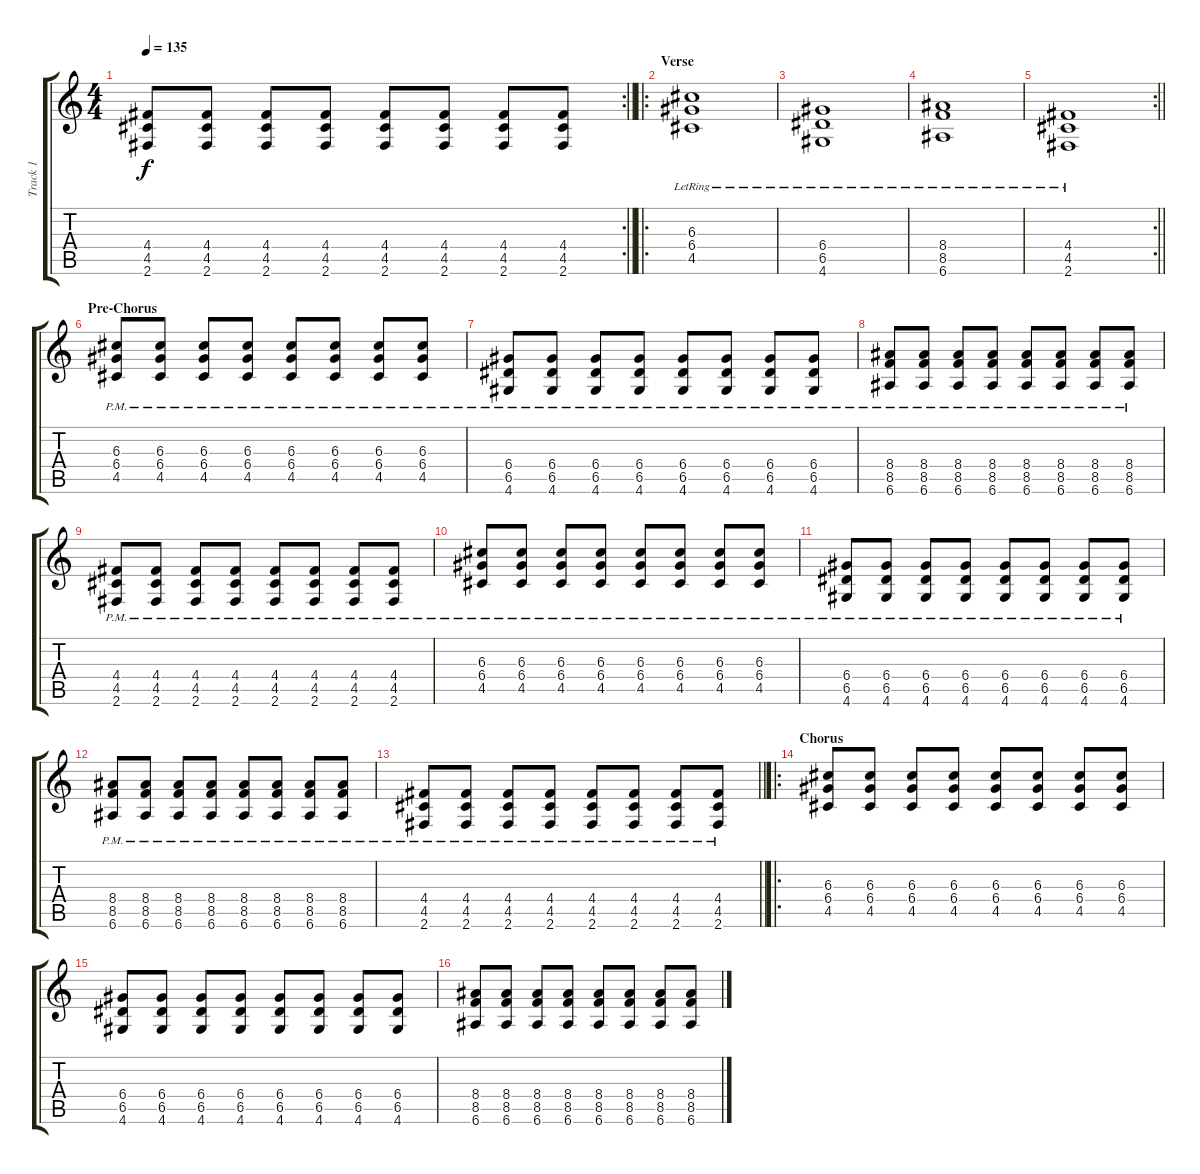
\track ("Track 1" "Track 1") {instrument overdrivenguitar}
\staff {score tabs}
\tuning (E4 B3 G3 D3 A2 E2) {hide}
\rc 2
\ts (4 4)
\tempo 135
\clef g2
\barLineRight lightlight
\ks c
(4.4 4.5 2.6).8{dy f} (4.4 4.5 2.6).8 (4.4 4.5 2.6).8 (4.4 4.5 2.6).8 (4.4 4.5 2.6).8 (4.4 4.5 2.6).8 (4.4 4.5 2.6).8 (4.4 4.5 2.6).8 |
\ro
\section ("" "Verse")
(6.3{lr} 6.4{lr} 4.5{lr}).1 |
(6.4{lr} 6.5 4.6).1 |
(8.4{lr} 8.5 6.6).1 |
\rc 2
\barLineRight lightlight
(4.4{lr} 4.5 2.6).1 |
\section ("" "Pre-Chorus")
(6.3{pm} 6.4{pm} 4.5{pm}).8 (6.3{pm} 6.4{pm} 4.5{pm}).8 (6.3{pm} 6.4{pm} 4.5{pm}).8 (6.3{pm} 6.4{pm} 4.5{pm}).8 (6.3{pm} 6.4{pm} 4.5{pm}).8 (6.3{pm} 6.4{pm} 4.5{pm}).8 (6.3{pm} 6.4{pm} 4.5{pm}).8 (6.3{pm} 6.4{pm} 4.5{pm}).8 |
(6.4{pm} 6.5{pm} 4.6{pm}).8 (6.4{pm} 6.5{pm} 4.6{pm}).8 (6.4{pm} 6.5{pm} 4.6{pm}).8 (6.4{pm} 6.5{pm} 4.6{pm}).8 (6.4{pm} 6.5{pm} 4.6{pm}).8 (6.4{pm} 6.5{pm} 4.6{pm}).8 (6.4{pm} 6.5{pm} 4.6{pm}).8 (6.4{pm} 6.5{pm} 4.6{pm}).8 |
(8.4{pm} 8.5{pm} 6.6{pm}).8 (8.4{pm} 8.5{pm} 6.6{pm}).8 (8.4{pm} 8.5{pm} 6.6{pm}).8 (8.4{pm} 8.5{pm} 6.6{pm}).8 (8.4{pm} 8.5{pm} 6.6{pm}).8 (8.4{pm} 8.5{pm} 6.6{pm}).8 (8.4{pm} 8.5{pm} 6.6{pm}).8 (8.4{pm} 8.5{pm} 6.6{pm}).8 |
(4.4{pm} 4.5{pm} 2.6{pm}).8 (4.4{pm} 4.5{pm} 2.6{pm}).8 (4.4{pm} 4.5{pm} 2.6{pm}).8 (4.4{pm} 4.5{pm} 2.6{pm}).8 (4.4{pm} 4.5{pm} 2.6{pm}).8 (4.4{pm} 4.5{pm} 2.6{pm}).8 (4.4{pm} 4.5{pm} 2.6{pm}).8 (4.4{pm} 4.5{pm} 2.6{pm}).8 |
(6.3{pm} 6.4{pm} 4.5{pm}).8 (6.3{pm} 6.4{pm} 4.5{pm}).8 (6.3{pm} 6.4{pm} 4.5{pm}).8 (6.3{pm} 6.4{pm} 4.5{pm}).8 (6.3{pm} 6.4{pm} 4.5{pm}).8 (6.3{pm} 6.4{pm} 4.5{pm}).8 (6.3{pm} 6.4{pm} 4.5{pm}).8 (6.3{pm} 6.4{pm} 4.5{pm}).8 |
(6.4{pm} 6.5{pm} 4.6{pm}).8 (6.4{pm} 6.5{pm} 4.6{pm}).8 (6.4{pm} 6.5{pm} 4.6{pm}).8 (6.4{pm} 6.5{pm} 4.6{pm}).8 (6.4{pm} 6.5{pm} 4.6{pm}).8 (6.4{pm} 6.5{pm} 4.6{pm}).8 (6.4{pm} 6.5{pm} 4.6{pm}).8 (6.4{pm} 6.5{pm} 4.6{pm}).8 |
(8.4{pm} 8.5{pm} 6.6{pm}).8 (8.4{pm} 8.5{pm} 6.6{pm}).8 (8.4{pm} 8.5{pm} 6.6{pm}).8 (8.4{pm} 8.5{pm} 6.6{pm}).8 (8.4{pm} 8.5{pm} 6.6{pm}).8 (8.4{pm} 8.5{pm} 6.6{pm}).8 (8.4{pm} 8.5{pm} 6.6{pm}).8 (8.4{pm} 8.5{pm} 6.6{pm}).8 |
\barLineRight lightlight
(4.4{pm} 4.5{pm} 2.6{pm}).8 (4.4{pm} 4.5{pm} 2.6{pm}).8 (4.4{pm} 4.5{pm} 2.6{pm}).8 (4.4{pm} 4.5{pm} 2.6{pm}).8 (4.4{pm} 4.5{pm} 2.6{pm}).8 (4.4{pm} 4.5{pm} 2.6{pm}).8 (4.4{pm} 4.5{pm} 2.6{pm}).8 (4.4{pm} 4.5{pm} 2.6{pm}).8 |
\ro
\section ("" "Chorus")
(6.3 6.4 4.5).8 (6.3 6.4 4.5).8 (6.3 6.4 4.5).8 (6.3 6.4 4.5).8 (6.3 6.4 4.5).8 (6.3 6.4 4.5).8 (6.3 6.4 4.5).8 (6.3 6.4 4.5).8 |
(6.4 6.5 4.6).8 (6.4 6.5 4.6).8 (6.4 6.5 4.6).8 (6.4 6.5 4.6).8 (6.4 6.5 4.6).8 (6.4 6.5 4.6).8 (6.4 6.5 4.6).8 (6.4 6.5 4.6).8 |
(8.4 8.5 6.6).8 (8.4 8.5 6.6).8 (8.4 8.5 6.6).8 (8.4 8.5 6.6).8 (8.4 8.5 6.6).8 (8.4 8.5 6.6).8 (8.4 8.5 6.6).8 (8.4 8.5 6.6).8
